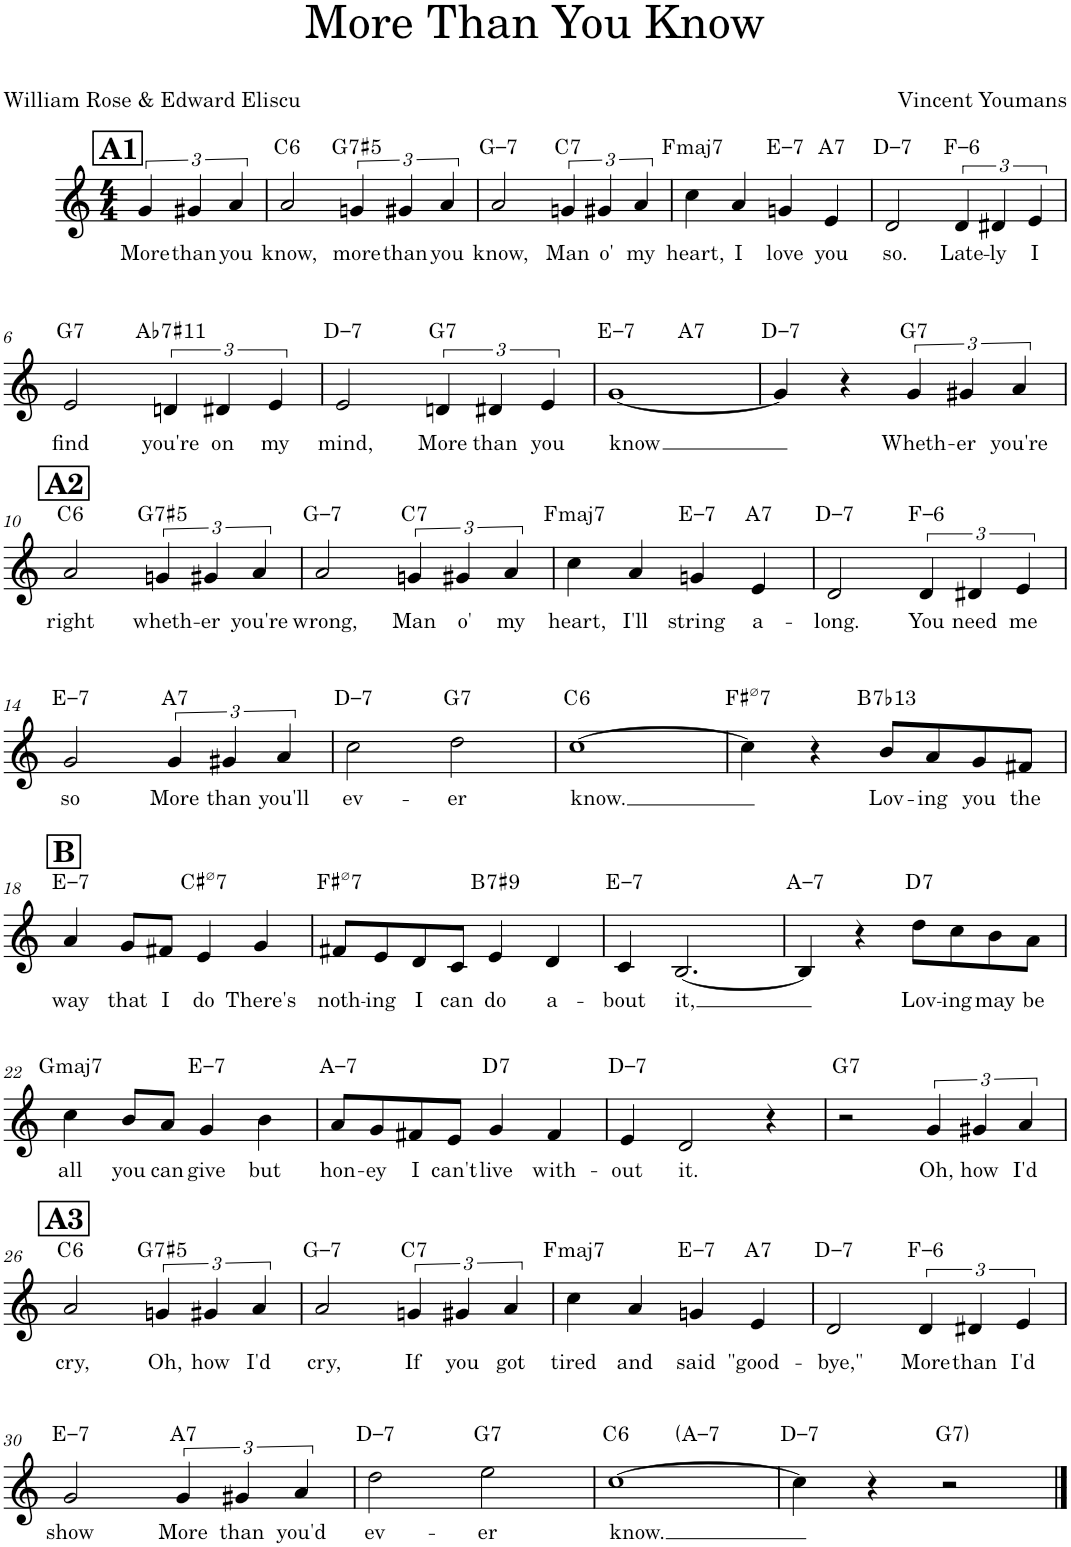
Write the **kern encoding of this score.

**kern	**text	**harte
*part1	*part1	*part1
*staff1	*staff1	*
*I"Piano	*	*
*I'Pno.	*	*
*clefG2	*	*
*k[]	*	*
*M4/4	*	*
!!LO:REH:place=s1:a:B:cj:fs=14:t=A1
=1	=1	=1
!	!LO:LY:b	!
6g/	More	.
!	!LO:LY:b	!
6g#X/	than	.
!	!LO:LY:b	!
6a/	you	.
=2	=2	=2
!	!LO:LY:b	!LO:H:kt=6
2a/	know,	C:maj6
!	!LO:LY:b	!LO:H:kt=7
6gn/	more	G:(3,#5,b7)
!	!LO:LY:b	!
6g#X/	than	.
!	!LO:LY:b	!
6a/	you	.
=3	=3	=3
!	!LO:LY:b	!LO:H:kt=7
2a/	know,	G:min7
!	!LO:LY:b	!LO:H:kt=7
6gn/	Man	C:7
!	!LO:LY:b	!
6g#X/	o'	.
!	!LO:LY:b	!
6a/	my	.
=4	=4	=4
!	!LO:LY:b	!LO:H:kt=maj7
4cc\	heart,	F:maj7
!	!LO:LY:b	!
4a/	I	.
!	!LO:LY:b	!LO:H:kt=7
4gn/	love	E:min7
!	!LO:LY:b	!LO:H:kt=7
4e/	you	A:7
=5	=5	=5
!	!LO:LY:b	!LO:H:kt=7
2d/	so.	D:min7
!	!LO:LY:b	!LO:H:kt=6
6d/	Late-	F:min6
!	!LO:LY:b	!
6d#X/	-ly	.
!	!LO:LY:b	!
6e/	I	.
!!LO:LB:g=z
=6	=6	=6
!	!LO:LY:b	!LO:H:kt=7
2e/	find	G:7
!	!LO:LY:b	!LO:H:kt=7
6dn/	you're	Ab:7(#11)
!	!LO:LY:b	!
6d#X/	on	.
!	!LO:LY:b	!
6e/	my	.
=7	=7	=7
!	!LO:LY:b	!LO:H:kt=7
2e/	mind,	D:min7
!	!LO:LY:b	!LO:H:kt=7
6dn/	More	G:7
!	!LO:LY:b	!
6d#X/	than	.
!	!LO:LY:b	!
6e/	you	.
=8	=8	=8
!	!LO:LY:b	!LO:H:kt=7
*^	*	*
[1g	2ryy	know	E:min7
!	!	!	!LO:H:kt=7
.	2ryy	.	A:7
=9	=9	=9	=9
!	!	!	!LO:H:kt=7
*v	*v	*	*
4g/]	.	D:min7
4r	.	.
!	!LO:LY:b	!LO:H:kt=7
6g/	Wheth-	G:7
!	!LO:LY:b	!
6g#X/	-er	.
!	!LO:LY:b	!
6a/	you're	.
!!LO:LB:g=z
!!LO:REH:place=s1:a:B:cj:fs=14:t=A2
=10	=10	=10
!	!LO:LY:b	!LO:H:kt=6
2a/	right	C:maj6
!	!LO:LY:b	!LO:H:kt=7
6gn/	wheth-	G:(3,#5,b7)
!	!LO:LY:b	!
6g#X/	-er	.
!	!LO:LY:b	!
6a/	you're	.
=11	=11	=11
!	!LO:LY:b	!LO:H:kt=7
2a/	wrong,	G:min7
!	!LO:LY:b	!LO:H:kt=7
6gn/	Man	C:7
!	!LO:LY:b	!
6g#X/	o'	.
!	!LO:LY:b	!
6a/	my	.
=12	=12	=12
!	!LO:LY:b	!LO:H:kt=maj7
4cc\	heart,	F:maj7
!	!LO:LY:b	!
4a/	I'll	.
!	!LO:LY:b	!LO:H:kt=7
4gn/	string	E:min7
!	!LO:LY:b	!LO:H:kt=7
4e/	a-	A:7
=13	=13	=13
!	!LO:LY:b	!LO:H:kt=7
2d/	-long.	D:min7
!	!LO:LY:b	!LO:H:kt=6
6d/	You	F:min6
!	!LO:LY:b	!
6d#X/	need	.
!	!LO:LY:b	!
6e/	me	.
!!LO:LB:g=z
=14	=14	=14
!	!LO:LY:b	!LO:H:kt=7
2g/	so	E:min7
!	!LO:LY:b	!LO:H:kt=7
6g/	More	A:7
!	!LO:LY:b	!
6g#X/	than	.
!	!LO:LY:b	!
6a/	you'll	.
=15	=15	=15
!	!LO:LY:b	!LO:H:kt=7
2cc\	ev-	D:min7
!	!LO:LY:b	!LO:H:kt=7
2dd\	-er	G:7
=16	=16	=16
!	!LO:LY:b	!LO:H:kt=6
[1cc	know.	C:maj6
=17	=17	=17
!	!	!LO:H:kt=7
4cc\]	.	F#:hdim7
4r	.	.
!	!LO:LY:b	!LO:H:kt=7
8b/L	Lov-	B:7(b13)
!	!LO:LY:b	!
8a/	-ing	.
!	!LO:LY:b	!
8g/	you	.
!	!LO:LY:b	!
8f#X/J	the	.
!!LO:LB:g=z
!!LO:REH:place=s1:a:B:cj:fs=14:t=B
=18	=18	=18
!	!LO:LY:b	!LO:H:kt=7
4a/	way	E:min7
!	!LO:LY:b	!
8g/L	that	.
!	!LO:LY:b	!
8f#X/J	I	.
!	!LO:LY:b	!LO:H:kt=7
4e/	do	C#:hdim7
!	!LO:LY:b	!
4g/	There's	.
=19	=19	=19
!	!LO:LY:b	!LO:H:kt=7
8f#X/L	noth-	F#:hdim7
!	!LO:LY:b	!
8e/	-ing	.
!	!LO:LY:b	!
8d/	I	.
!	!LO:LY:b	!
8c/J	can	.
!	!LO:LY:b	!LO:H:kt=7
4e/	do	B:7(#9)
!	!LO:LY:b	!
4d/	a-	.
=20	=20	=20
!	!LO:LY:b	!LO:H:kt=7
4c/	-bout	E:min7
!	!LO:LY:b	!
[2.B/	it,	.
=21	=21	=21
!	!	!LO:H:kt=7
4B/]	.	A:min7
4r	.	.
!	!LO:LY:b	!LO:H:kt=7
8dd\L	Lov-	D:7
!	!LO:LY:b	!
8cc\	-ing	.
!	!LO:LY:b	!
8b\	may	.
!	!LO:LY:b	!
8a\J	be	.
!!LO:LB:g=z
=22	=22	=22
!	!LO:LY:b	!LO:H:kt=maj7
4cc\	all	G:maj7
!	!LO:LY:b	!
8b/L	you	.
!	!LO:LY:b	!
8a/J	can	.
!	!LO:LY:b	!LO:H:kt=7
4g/	give	E:min7
!	!LO:LY:b	!
4b\	but	.
=23	=23	=23
!	!LO:LY:b	!LO:H:kt=7
8a/L	hon-	A:min7
!	!LO:LY:b	!
8g/	-ey	.
!	!LO:LY:b	!
8f#X/	I	.
!	!LO:LY:b	!
8e/J	can't	.
!	!LO:LY:b	!LO:H:kt=7
4g/	live	D:7
!	!LO:LY:b	!
4f#/	with-	.
=24	=24	=24
!	!LO:LY:b	!LO:H:kt=7
4e/	-out	D:min7
!	!LO:LY:b	!
2d/	it.	.
4r	.	.
=25	=25	=25
!	!	!LO:H:kt=7
2r	.	G:7
!	!LO:LY:b	!
6g/	Oh,	.
!	!LO:LY:b	!
6g#X/	how	.
!	!LO:LY:b	!
6a/	I'd	.
!!LO:LB:g=z
!!LO:REH:place=s1:a:B:cj:fs=14:t=A3
=26	=26	=26
!	!LO:LY:b	!LO:H:kt=6
2a/	cry,	C:maj6
!	!LO:LY:b	!LO:H:kt=7
6gn/	Oh,	G:(3,#5,b7)
!	!LO:LY:b	!
6g#X/	how	.
!	!LO:LY:b	!
6a/	I'd	.
=27	=27	=27
!	!LO:LY:b	!LO:H:kt=7
2a/	cry,	G:min7
!	!LO:LY:b	!LO:H:kt=7
6gn/	If	C:7
!	!LO:LY:b	!
6g#X/	you	.
!	!LO:LY:b	!
6a/	got	.
=28	=28	=28
!	!LO:LY:b	!LO:H:kt=maj7
4cc\	tired	F:maj7
!	!LO:LY:b	!
4a/	and	.
!	!LO:LY:b	!LO:H:kt=7
4gn/	said	E:min7
!	!LO:LY:b	!LO:H:kt=7
4e/	"good-	A:7
=29	=29	=29
!	!LO:LY:b	!LO:H:kt=7
2d/	-bye,"	D:min7
!	!LO:LY:b	!LO:H:kt=6
6d/	More	F:min6
!	!LO:LY:b	!
6d#X/	than	.
!	!LO:LY:b	!
6e/	I'd	.
!!LO:LB:g=z
=30	=30	=30
!	!LO:LY:b	!LO:H:kt=7
2g/	show	E:min7
!	!LO:LY:b	!LO:H:kt=7
6g/	More	A:7
!	!LO:LY:b	!
6g#X/	than	.
!	!LO:LY:b	!
6a/	you'd	.
=31	=31	=31
!	!LO:LY:b	!LO:H:kt=7
2dd\	ev-	D:min7
!	!LO:LY:b	!LO:H:kt=7
2ee\	-er	G:7
=32	=32	=32
!	!LO:LY:b	!LO:H:kt=6
*^	*	*
[1cc	2ryy	know.	C:maj6
!	!	!	!LO:H:kt=7
.	2ryy	.	A:min7
=33	=33	=33	=33
!	!	!	!LO:H:kt=7
*v	*v	*	*
4cc\]	.	D:min7
4r	.	.
!	!	!LO:H:kt=7
2r	.	G:7
==	==	==
*-	*-	*-
